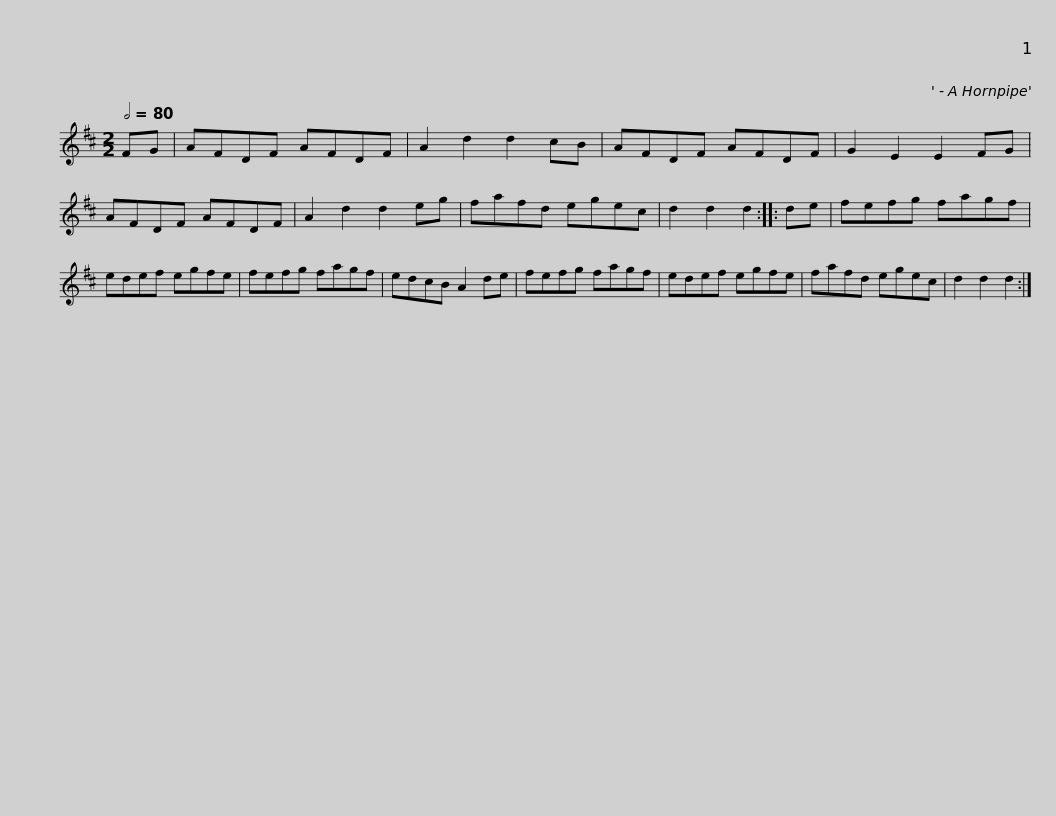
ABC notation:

X:1
L:1/8
Q:1/2=80
M:2/2
I:linebreak $
K:D
V:1 treble
V:1
 FG | AFDF AFDF | A2 d2 d2 cB | AFDF AFDF | G2 E2 E2 FG | %5
 AFDF AFDF | A2 d2 d2 eg |$ fafd egec | d2 d2 d2 :: de | %10
 fefg fagf | edef egfe | fefg fagf |$ edcB A2 de | fefg fagf | %15
 edef egfe | fafd egec | d2 d2 d2 :| %18
